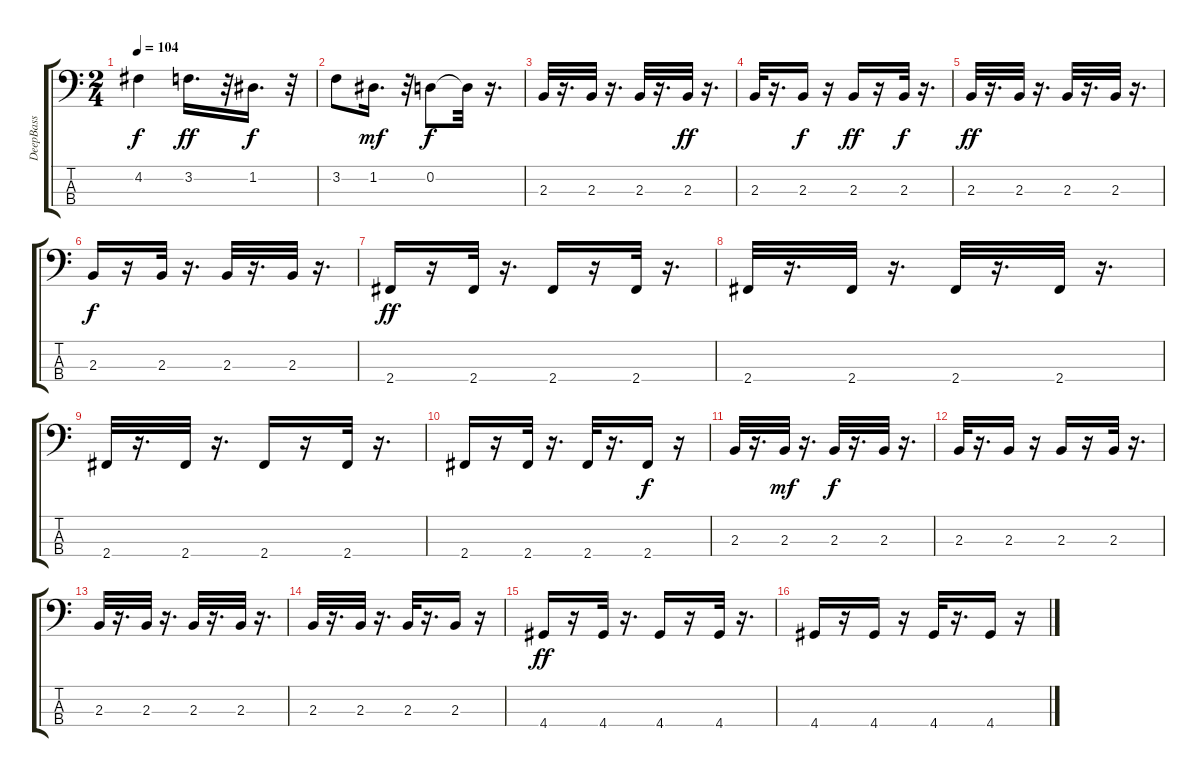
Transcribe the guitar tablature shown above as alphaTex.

\track ("DeepBass" "DeepBass") {instrument electricbassfinger}
\staff {score tabs}
\tuning (G2 D2 A1 E1) {hide}
\ts (2 4)
\tempo 104
\clef f4
\ks c
4.2{t}.4{dy f} 3.2.16{d dy ff} r.32 1.2.16{d dy f} r.32 |
3.2.8 1.2.16{d dy mf} r.32 0.2.8{dy f} 0.2{t}.32 r.16{d} |
2.3.32 r.16{d} 2.3.32 r.16{d} 2.3.32 r.16{d} 2.3.32{dy ff} r.16{d} |
2.3.32 r.16{d} 2.3.16{dy f} r.16 2.3.16{dy ff} r.16 2.3.32{dy f} r.16{d} |
2.3.32{dy ff} r.16{d} 2.3.32 r.16{d} 2.3.32 r.16{d} 2.3.32 r.16{d} |
2.3.16{dy f} r.16 2.3.32 r.16{d} 2.3.32 r.16{d} 2.3.32 r.16{d} |
2.4.16{dy ff} r.16 2.4.32 r.16{d} 2.4.16 r.16 2.4.32 r.16{d} |
2.4.32 r.16{d} 2.4.32 r.16{d} 2.4.32 r.16{d} 2.4.32 r.16{d} |
2.4.32 r.16{d} 2.4.32 r.16{d} 2.4.16 r.16 2.4.32 r.16{d} |
2.4.16 r.16 2.4.32 r.16{d} 2.4.32 r.16{d} 2.4.16{dy f} r.16 |
2.3.32 r.16{d} 2.3.32{dy mf} r.16{d} 2.3.32{dy f} r.16{d} 2.3.32 r.16{d} |
2.3.32 r.16{d} 2.3.16 r.16 2.3.16 r.16 2.3.32 r.16{d} |
2.3.32 r.16{d} 2.3.32 r.16{d} 2.3.32 r.16{d} 2.3.32 r.16{d} |
2.3.32 r.16{d} 2.3.32 r.16{d} 2.3.32 r.16{d} 2.3.16 r.16 |
4.4.16{dy ff} r.16 4.4.32 r.16{d} 4.4.16 r.16 4.4.32 r.16{d} |
4.4.16 r.16 4.4.16 r.16 4.4.32 r.16{d} 4.4.16 r.16
